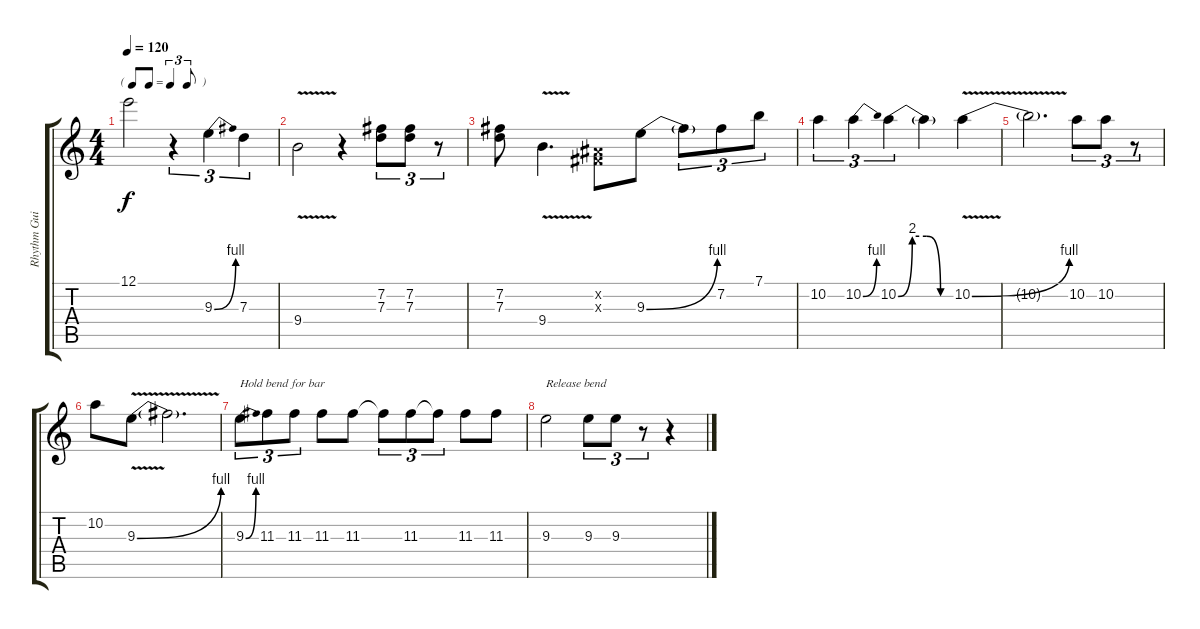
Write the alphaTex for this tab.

\track ("Rhythm Guitar II (Gilmour)" "Rhythm Gui") {instrument overdrivenguitar}
\staff {score tabs}
\tuning (E4 B3 G3 D3 A2 E2) {hide}
\ts (4 4)
\tf triplet8th
\tempo 120
\clef g2
\ks c
12.1{t}.2{dy f} r.4{tu (3 2)} 9.3{be (bend 0 0 60 4)}.4{tu (3 2)} 7.3.4{tu (3 2)} |
9.4{v}.2 r.4 (7.2 7.3).8{tu (3 2)} (7.2 7.3).8{tu (3 2)} r.8{tu (3 2)} |
(7.2 7.3).8 9.4{v}.4{d} (-1.2{x} -1.3{x}).8 9.3{be (bend 0 0 60 4)}.8 9.3{t}.8{tu (3 2)} 7.2.8{tu (3 2)} 7.1.8{tu (3 2)} |
10.2.4{tu (3 2)} 10.2{be (bend 0 0 60 4)}.4{tu (3 2)} 10.2{be (custom 0 0 15 8 30 8 45 0 60 0)}.4{tu (3 2)} 10.2{t}.4 10.2{be (bend 0 0 60 4) v}.4 |
10.2{t}.2{d} 10.2.8{tu (3 2)} 10.2.8{tu (3 2)} r.8{tu (3 2)} |
10.2.8 9.3{be (bend 0 0 60 4) v}.8 9.3{t}.2{d} |
9.3{be (bend 0 0 60 4)}.8{tu (3 2) txt "Hold bend for bar"} 11.3.8{tu (3 2)} 11.3.8{tu (3 2)} 11.3.8 11.3.8 11.3{t}.8{tu (3 2)} 11.3.8{tu (3 2)} 11.3{t}.8{tu (3 2)} 11.3.8 11.3.8 |
9.3.2{txt "Release bend"} 9.3.8{tu (3 2)} 9.3.8{tu (3 2)} r.8{tu (3 2)} r.4
